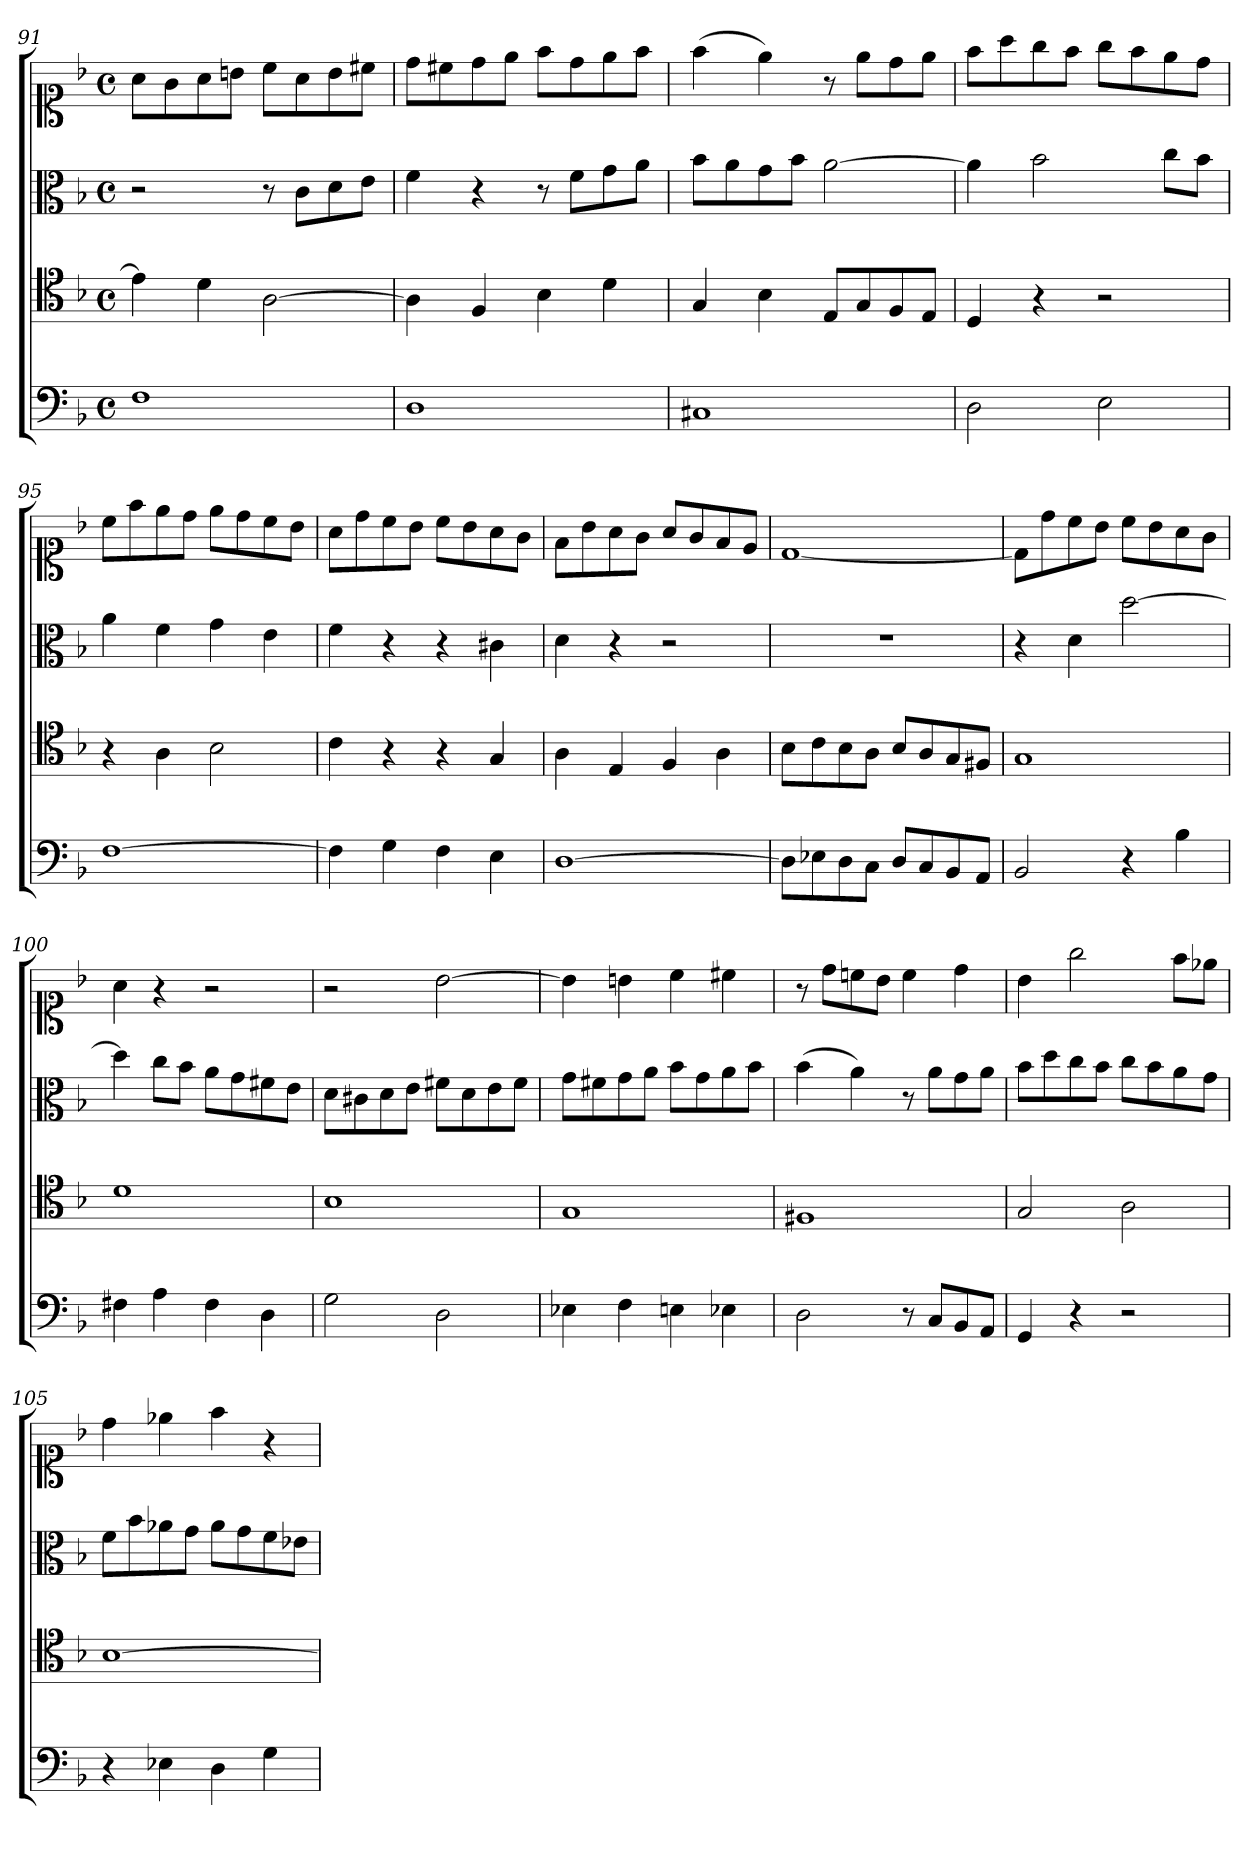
**kern	**kern	**kern	**kern
*part4	*part3	*part2	*part1
*staff4	*staff3	*staff2	*staff1
*clefF4	*clefC4	*clefC3	*clefC1
*k[b-]	*k[b-]	*k[b-]	*k[b-]
*d:	*d:	*d:	*d:
*M4/4	*M4/4	*M4/4	*M4/4
*met(c)	*met(c)	*met(c)	*met(c)
=91	=91	=91	=91
1F	4e]	2r	8aL
.	.	.	8g
.	4d	.	8a
.	.	.	8bnJ
.	[2A	8r	8ccL
.	.	8cL	8a
.	.	8d	8b
.	.	8eJ	8cc#XJ
=92	=92	=92	=92
1D	4A]	4f	8ddL
.	.	.	8cc#X
.	4F	4r	8dd
.	.	.	8eeJ
.	4B-	8r	8ffL
.	.	8fL	8dd
.	4d	8g	8ee
.	.	8aJ	8ffJ
=93	=93	=93	=93
1C#X	4G	8b-L	(4ff
.	.	8a	.
.	4B-	8g	4ee)
.	.	8b-J	.
.	8EL	[2a	8r
.	8G	.	8eeL
.	8F	.	8dd
.	8EJ	.	8eeJ
=94	=94	=94	=94
2D	4D	4a]	8ffL
.	.	.	8aa
.	4r	2b-	8gg
.	.	.	8ffJ
2E	2r	.	8ggL
.	.	.	8ff
.	.	8ccL	8ee
.	.	8b-J	8ddJ
=95	=95	=95	=95
[1F	4r	4a	8ccL
.	.	.	8ff
.	4A	4f	8ee
.	.	.	8ddJ
.	2B-	4g	8eeL
.	.	.	8dd
.	.	4e	8cc
.	.	.	8b-J
=96	=96	=96	=96
4F]	4c	4f	8aL
.	.	.	8dd
4G	4r	4r	8cc
.	.	.	8b-J
4F	4r	4r	8ccL
.	.	.	8b-
4E	4G	4c#X	8a
.	.	.	8gJ
=97	=97	=97	=97
[1D	4A	4d	8fL
.	.	.	8b-
.	4E	4r	8a
.	.	.	8gJ
.	4F	2r	8aL
.	.	.	8g
.	4A	.	8f
.	.	.	8eJ
=98	=98	=98	=98
8DL]	8B-L	1r	[1d
8E-X	8c	.	.
8D	8B-	.	.
8CJ	8AJ	.	.
8DL	8B-L	.	.
8C	8A	.	.
8BB-	8G	.	.
8AAJ	8F#XJ	.	.
=99	=99	=99	=99
2BB-	1G	4r	8dL]
.	.	.	8dd
.	.	4d	8cc
.	.	.	8b-J
4r	.	[2dd	8ccL
.	.	.	8b-
4B-	.	.	8a
.	.	.	8gJ
=100	=100	=100	=100
4F#X	1d	4dd]	4a
4A	.	8ccL	4r
.	.	8b-J	.
4F#	.	8aL	2r
.	.	8g	.
4D	.	8f#X	.
.	.	8eJ	.
=101	=101	=101	=101
2G	1B-	8dL	2r
.	.	8c#X	.
.	.	8d	.
.	.	8eJ	.
2D	.	8f#XL	[2b-
.	.	8d	.
.	.	8e	.
.	.	8f#J	.
=102	=102	=102	=102
4E-X	1G	8gL	4b-]
.	.	8f#X	.
4F	.	8g	4bn
.	.	8aJ	.
4En	.	8b-L	4cc
.	.	8g	.
4E-X	.	8a	4cc#X
.	.	8b-J	.
=103	=103	=103	=103
2D	1F#X	(4b-	8r
.	.	.	8ddL
.	.	4a)	8ccn
.	.	.	8b-J
8r	.	8r	4cc
8CL	.	8aL	.
8BB-	.	8g	4dd
8AAJ	.	8aJ	.
=104	=104	=104	=104
4GG	2G	8b-L	4b-
.	.	8dd	.
4r	.	8cc	2gg
.	.	8b-J	.
2r	2A	8ccL	.
.	.	8b-	.
.	.	8a	8ffL
.	.	8gJ	8ee-XJ
=105	=105	=105	=105
4r	[1B-	8fL	4dd
.	.	8b-	.
4E-X	.	8a-X	4ee-X
.	.	8gJ	.
4D	.	8a-L	4ff
.	.	8g	.
4G	.	8f	4r
.	.	8e-XJ	.
=	=	=	=
*-	*-	*-	*-
